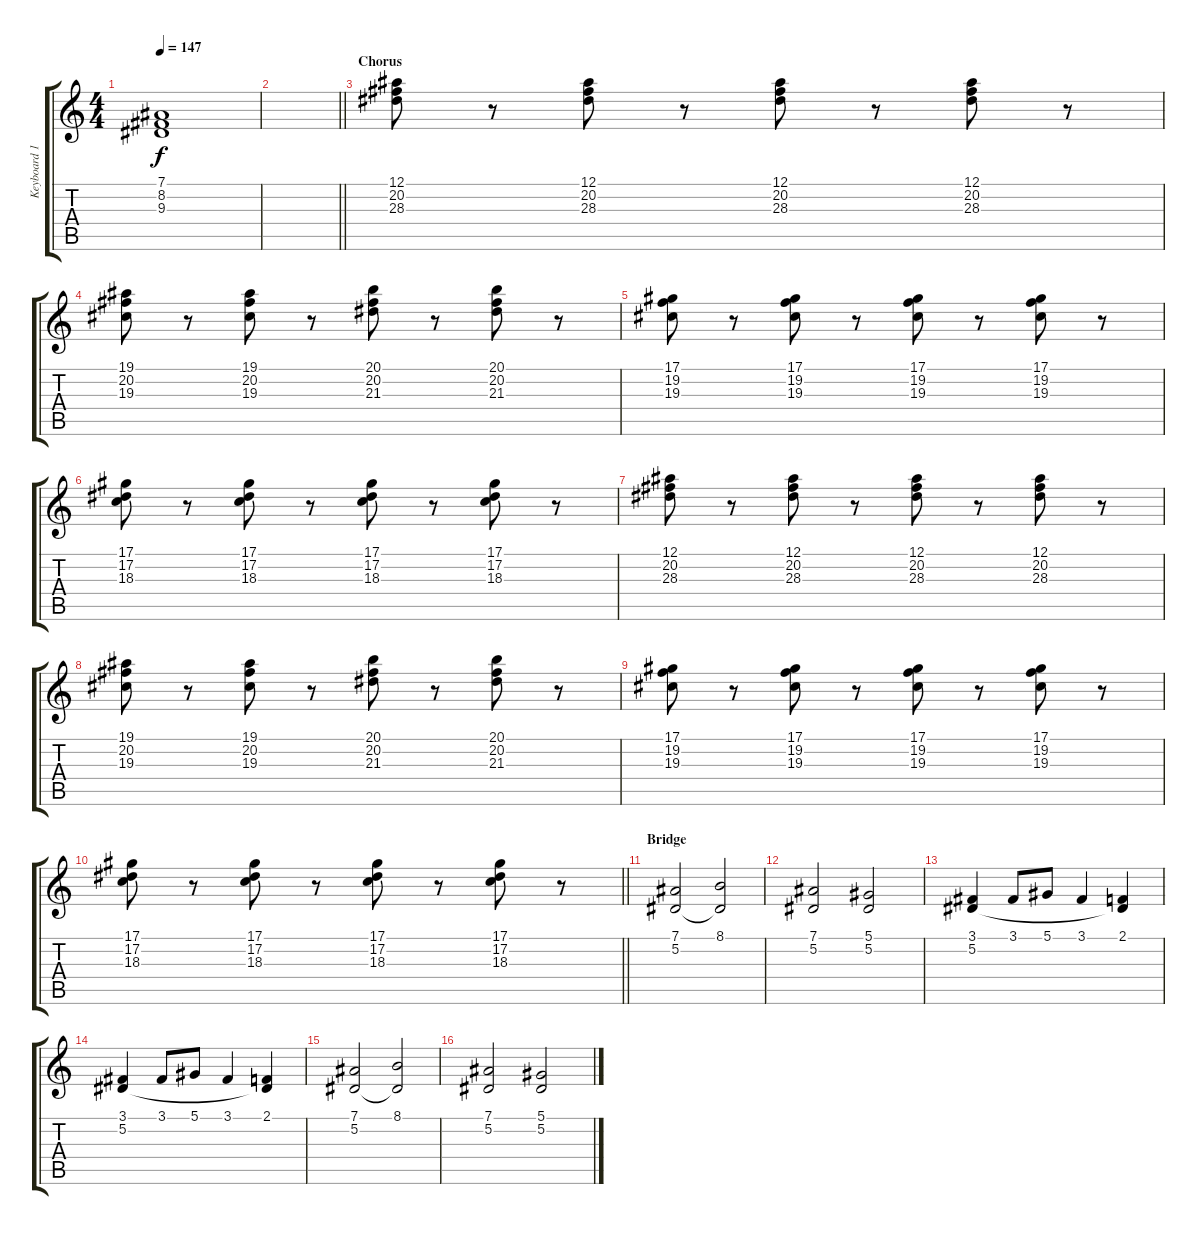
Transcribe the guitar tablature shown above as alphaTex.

\track ("Keyboard 1" "Keyboard 1") {instrument choiraahs}
\staff {score tabs}
\tuning (Eb4 Bb3 Gb3 Db3 Ab2 Eb2) {hide}
\ts (4 4)
\tempo 147
\clef g2
\ks c
(7.1 8.2 9.3).1{dy f} |
\barLineRight lightlight
|
\section ("" "Chorus")
(12.1 20.2 28.3).8{volume 11 instrument stringensemble1} r.8 (12.1 20.2 28.3).8 r.8 (12.1 20.2 28.3).8 r.8 (12.1 20.2 28.3).8 r.8 |
(19.1 20.2 19.3).8 r.8 (19.1 20.2 19.3).8 r.8 (20.1 20.2 21.3).8 r.8 (20.1 20.2 21.3).8 r.8 |
(17.1 19.2 19.3).8 r.8 (17.1 19.2 19.3).8 r.8 (17.1 19.2 19.3).8 r.8 (17.1 19.2 19.3).8 r.8 |
(17.1 17.2 18.3).8 r.8 (17.1 17.2 18.3).8 r.8 (17.1 17.2 18.3).8 r.8 (17.1 17.2 18.3).8 r.8 |
(12.1 20.2 28.3).8 r.8 (12.1 20.2 28.3).8 r.8 (12.1 20.2 28.3).8 r.8 (12.1 20.2 28.3).8 r.8 |
(19.1 20.2 19.3).8 r.8 (19.1 20.2 19.3).8 r.8 (20.1 20.2 21.3).8 r.8 (20.1 20.2 21.3).8 r.8 |
(17.1 19.2 19.3).8 r.8 (17.1 19.2 19.3).8 r.8 (17.1 19.2 19.3).8 r.8 (17.1 19.2 19.3).8 r.8 |
\barLineRight lightlight
(17.1 17.2 18.3).8 r.8 (17.1 17.2 18.3).8 r.8 (17.1 17.2 18.3).8 r.8 (17.1 17.2 18.3).8 r.8 |
\section ("" "Bridge")
(7.1 5.2).2 (8.1 5.2{t}).2 |
(7.1 5.2).2 (5.1 5.2).2 |
(3.1 5.2).4 3.1.8 5.1.8 3.1.4 (2.1 5.2{t}).4 |
(3.1 5.2).4 3.1.8 5.1.8 3.1.4 (2.1 5.2{t}).4 |
(7.1 5.2).2 (8.1 5.2{t}).2 |
(7.1 5.2).2 (5.1 5.2).2
